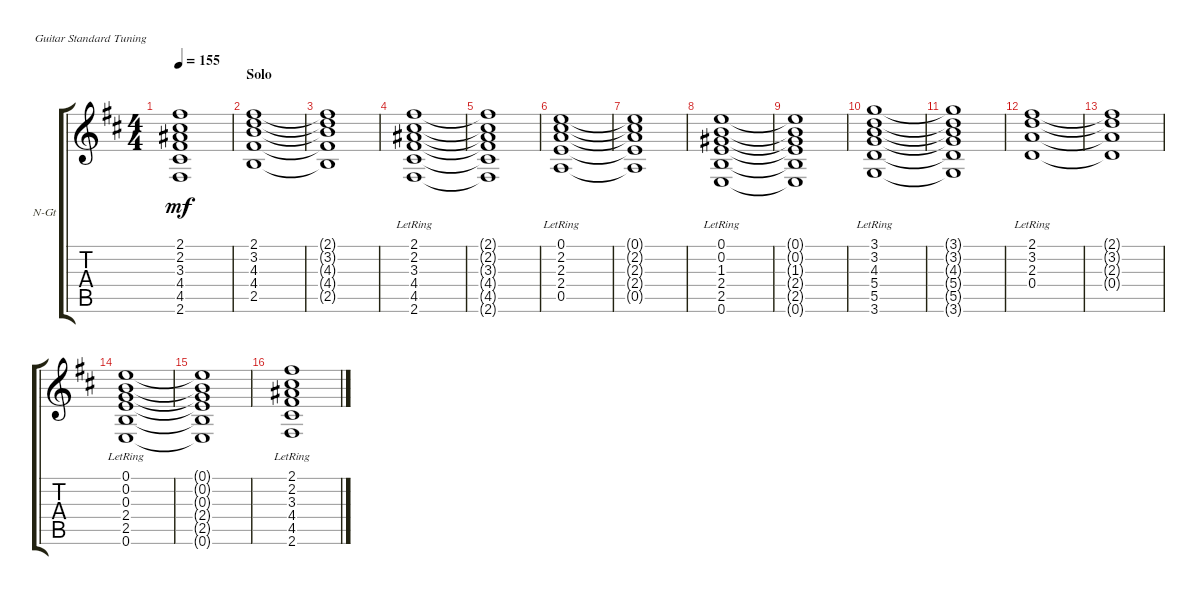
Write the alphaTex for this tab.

\defaultSystemsLayout 4
\bracketExtendMode groupsimilarinstruments
\firstSystemTrackNameOrientation horizontal
\otherSystemsTrackNameOrientation horizontal
\track ("Background" "N-Gt") {instrument acousticguitarsteel}
\staff {score tabs}
\tuning (E4 B3 G3 D3 A2 E2)
\ts (4 4)
\tempo 155
\clef g2
\ks bminor
(2.6{t} 4.5{t} 4.4{t} 3.3{t} 2.2{t} 2.1{t}).1{dy mf} |
\section ("" "Solo")
(2.5 4.4 4.3 2.1 3.2).1 |
(2.5{t} 4.4{t} 4.3{t} 2.1{t} 3.2{t}).1 |
(2.6{lr} 4.5{lr} 4.4{lr} 3.3{lr} 2.2{lr} 2.1{lr}).1 |
(2.6{t} 4.5{t} 4.4{t} 3.3{t} 2.2{t} 2.1{t}).1 |
(0.5{lr} 2.4{lr} 2.3{lr} 2.2{lr} 0.1{lr}).1 |
(0.5{t} 2.4{t} 2.3{t} 2.2{t} 0.1{t}).1 |
(0.6{lr} 2.5{lr} 2.4{lr} 1.3{lr} 0.2{lr} 0.1{lr}).1 |
(0.6{t} 2.5{t} 2.4{t} 1.3{t} 0.2{t} 0.1{t}).1 |
(3.6{lr} 5.4{lr} 5.5{lr} 4.3{lr} 3.2{lr} 3.1{lr}).1 |
(3.6{t} 5.4{t} 5.5{t} 4.3{t} 3.2{t} 3.1{t}).1 |
(0.4{lr} 2.3{lr} 3.2{lr} 2.1{lr}).1 |
(0.4{t} 2.3{t} 3.2{t} 2.1{t}).1 |
(0.6{lr} 2.5{lr} 2.4{lr} 0.3{lr} 0.2{lr} 0.1{lr}).1 |
(0.6{t} 2.5{t} 2.4{t} 0.3{t} 0.2{t} 0.1{t}).1 |
(2.6{lr} 4.5{lr} 4.4{lr} 3.3{lr} 2.2{lr} 2.1{lr}).1
